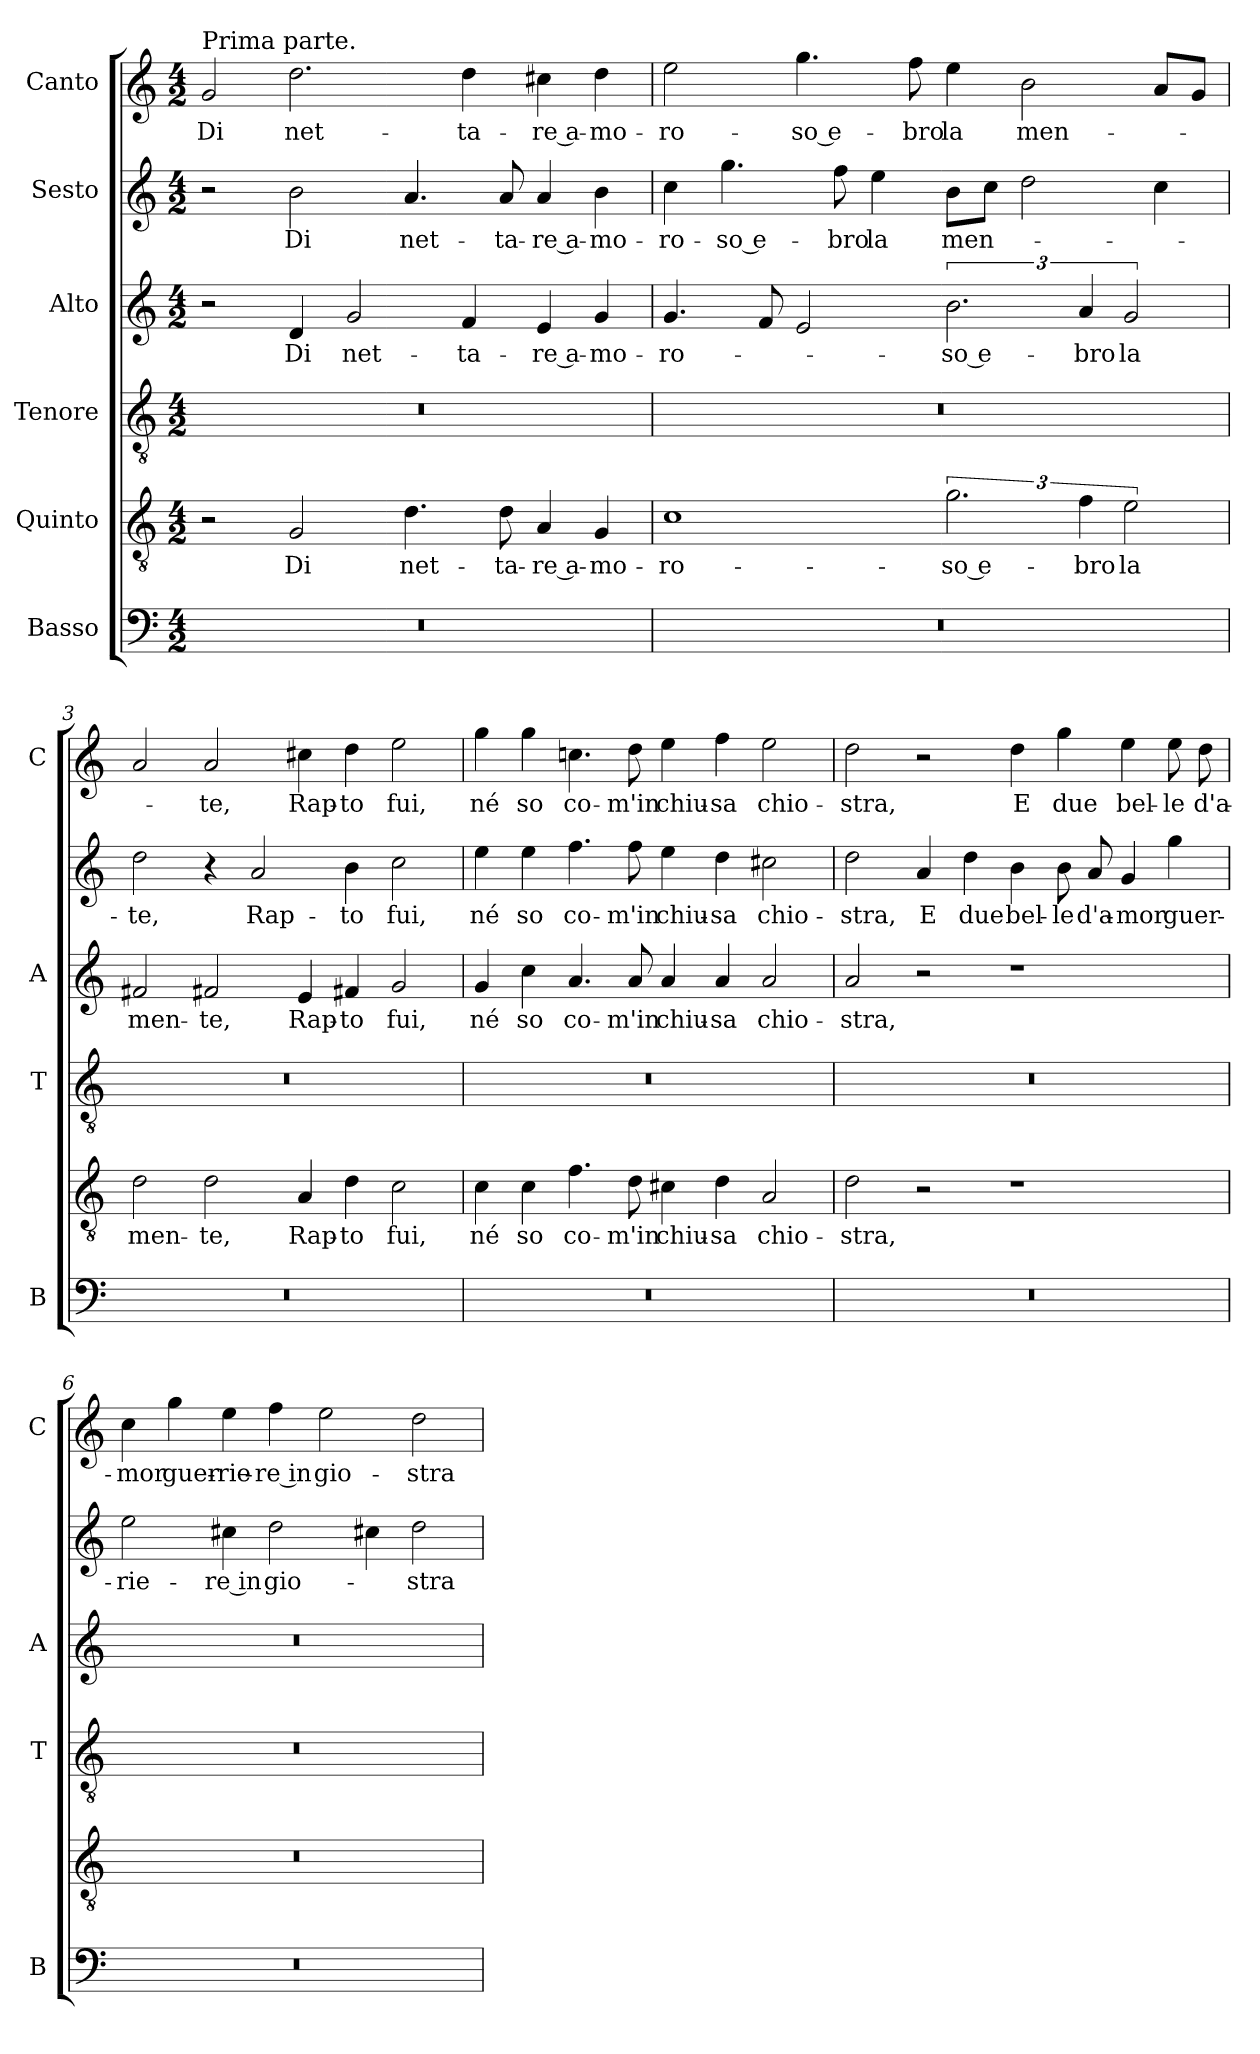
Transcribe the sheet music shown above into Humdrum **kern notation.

**kern	**kern	**text	**kern	**kern	**text	**kern	**text	**kern	**text
*part6	*part5	*part5	*part4	*part3	*part3	*part2	*part2	*part1	*part1
*staff6	*staff5	*staff5	*staff4	*staff3	*staff3	*staff2	*staff2	*staff1	*staff1
*I"Basso	*I"Quinto	*	*I"Tenore	*I"Alto	*	*I"Sesto	*	*I"Canto	*
*I'B	*	*	*I'T	*I'A	*	*	*	*I'C	*
*clefF4	*clefGv2	*	*clefGv2	*clefG2	*	*clefG2	*	*clefG2	*
*k[]	*k[]	*	*k[]	*k[]	*	*k[]	*	*k[]	*
*C:	*C:	*	*C:	*C:	*	*C:	*	*C:	*
*M4/2	*M4/2	*	*M4/2	*M4/2	*	*M4/2	*	*M4/2	*
=1	=1	=1	=1	=1	=1	=1	=1	=1	=1
!	!	!	!	!	!	!	!	!LO:TX:a:t=Prima parte.	!
0r	2r	.	0r	2r	.	2r	.	2g	Di
.	2G	Di	.	4d	Di	2b	Di	2.dd	net-
.	.	.	.	2g	net-	.	.	.	.
.	4.d	net-	.	.	.	4.a	net-	.	.
.	.	.	.	4f	-ta-	.	.	4dd	-ta-
.	8d	-ta-	.	.	.	8a	-ta-	.	.
.	4A	-re a-	.	4e	-re a-	4a	-re a-	4cc#X	-re a-
.	4G	-mo-	.	4g	-mo-	4b	-mo-	4dd	-mo-
=2	=2	=2	=2	=2	=2	=2	=2	=2	=2
0r	1c	-ro-	0r	4.g	-ro-	4cc	-ro-	2ee	-ro-
.	.	.	.	.	.	4.gg	-so e-	.	.
.	.	.	.	8f	.	.	.	.	.
.	.	.	.	2e	.	.	.	4.gg	-so e-
.	.	.	.	.	.	8ff	-bro	.	.
.	.	.	.	.	.	4ee	la	.	.
.	.	.	.	.	.	.	.	8ff	-bro
.	3.g	-so e-	.	3.b	-so e-	8bL	men-	4ee	la
.	.	.	.	.	.	8ccJ	.	.	.
.	.	.	.	.	.	2dd	.	2b	men-
.	6f	-bro	.	6a	-bro	.	.	.	.
.	3e	la	.	3g	la	.	.	.	.
.	.	.	.	.	.	4cc	.	8aL	.
.	.	.	.	.	.	.	.	8gJ	.
=3	=3	=3	=3	=3	=3	=3	=3	=3	=3
0r	2d	men-	0r	2f#X	men-	2dd	-te,	2a	.
.	2d	-te,	.	2f#X	-te,	4r	.	2a	-te,
.	.	.	.	.	.	2a	Rap-	.	.
.	4A	Rap-	.	4e	Rap-	.	.	4cc#X	Rap-
.	4d	-to	.	4f#X	-to	4b	-to	4dd	-to
.	2c	fui,	.	2g	fui,	2cc	fui,	2ee	fui,
=4	=4	=4	=4	=4	=4	=4	=4	=4	=4
0r	4c	né	0r	4g	né	4ee	né	4gg	né
.	4c	so	.	4cc	so	4ee	so	4gg	so
.	4.f	co-	.	4.a	co-	4.ff	co-	4.ccn	co-
.	8d	-m'in	.	8a	-m'in	8ff	-m'in	8dd	-m'in
.	4c#X	chiu-	.	4a	chiu-	4ee	chiu-	4ee	chiu-
.	4d	-sa	.	4a	-sa	4dd	-sa	4ff	-sa
.	2A	chio-	.	2a	chio-	2cc#X	chio-	2ee	chio-
=5	=5	=5	=5	=5	=5	=5	=5	=5	=5
0r	2d	-stra,	0r	2a	-stra,	2dd	-stra,	2dd	-stra,
.	2r	.	.	2r	.	4a	E	2r	.
.	.	.	.	.	.	4dd	due	.	.
.	1r	.	.	1r	.	4b	bel-	4dd	E
.	.	.	.	.	.	8b	-le	4gg	due
.	.	.	.	.	.	8a	d'a-	.	.
.	.	.	.	.	.	4g	-mor	4ee	bel-
.	.	.	.	.	.	4gg	guer-	8ee	-le
.	.	.	.	.	.	.	.	8dd	d'a-
=6	=6	=6	=6	=6	=6	=6	=6	=6	=6
0r	0r	.	0r	0r	.	2ee	-rie-	4cc	-mor
.	.	.	.	.	.	.	.	4gg	guer-
.	.	.	.	.	.	4cc#X	-re in	4ee	-rie-
.	.	.	.	.	.	2dd	gio-	4ff	-re in
.	.	.	.	.	.	.	.	2ee	gio-
.	.	.	.	.	.	4cc#X	.	.	.
.	.	.	.	.	.	2dd	-stra	2dd	-stra
=	=	=	=	=	=	=	=	=	=
*-	*-	*-	*-	*-	*-	*-	*-	*-	*-
